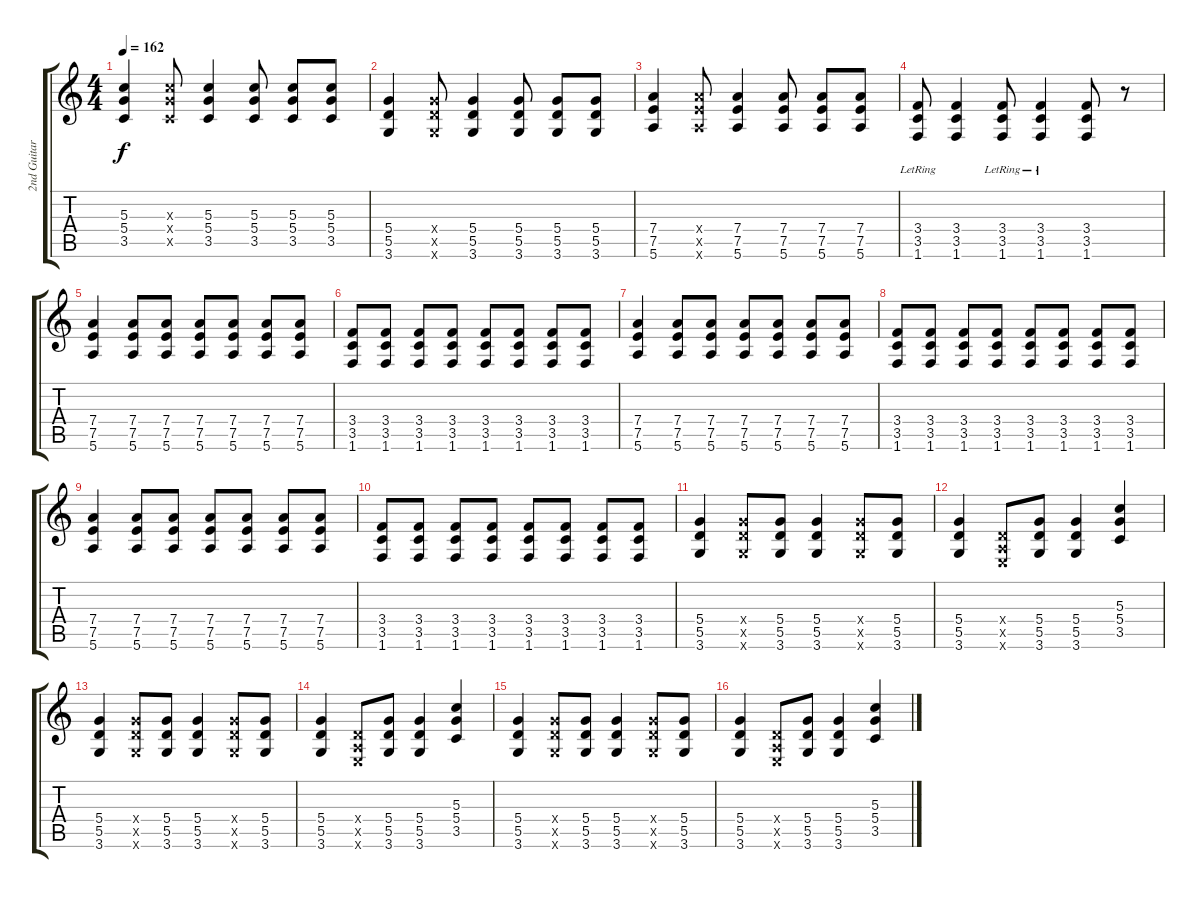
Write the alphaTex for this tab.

\track ("2nd Guitar" "2nd Guitar") {instrument distortionguitar}
\staff {score tabs}
\tuning (E4 B3 G3 D3 A2 E2) {hide}
\ts (4 4)
\tempo 162
\clef g2
\ks c
(5.3 5.4 3.5).4{dy f} (5.3{x} 5.4{x} 3.5{x}).8 (5.3 5.4 3.5).4 (5.3 5.4 3.5).8 (5.3 5.4 3.5).8 (5.3 5.4 3.5).8 |
(5.4 5.5 3.6).4 (5.4{x} 5.5{x} 3.6{x}).8 (5.4 5.5 3.6).4 (5.4 5.5 3.6).8 (5.4 5.5 3.6).8 (5.4 5.5 3.6).8 |
(7.4 7.5 5.6).4 (7.4{x} 7.5{x} 5.6{x}).8 (7.4 7.5 5.6).4 (7.4 7.5 5.6).8 (7.4 7.5 5.6).8 (7.4 7.5 5.6).8 |
(3.4 3.5 1.6{lr}).8 (3.4 3.5 1.6).4 (3.4{lr} 3.5 1.6).8 (3.4 3.5{lr} 1.6).4 (3.4 3.5 1.6).8 r.8 |
(7.4 7.5 5.6).4 (7.4 7.5 5.6).8 (7.4 7.5 5.6).8 (7.4 7.5 5.6).8 (7.4 7.5 5.6).8 (7.4 7.5 5.6).8 (7.4 7.5 5.6).8 |
(3.4 3.5 1.6).8 (3.4 3.5 1.6).8 (3.4 3.5 1.6).8 (3.4 3.5 1.6).8 (3.4 3.5 1.6).8 (3.4 3.5 1.6).8 (3.4 3.5 1.6).8 (3.4 3.5 1.6).8 |
(7.4 7.5 5.6).4 (7.4 7.5 5.6).8 (7.4 7.5 5.6).8 (7.4 7.5 5.6).8 (7.4 7.5 5.6).8 (7.4 7.5 5.6).8 (7.4 7.5 5.6).8 |
(3.4 3.5 1.6).8 (3.4 3.5 1.6).8 (3.4 3.5 1.6).8 (3.4 3.5 1.6).8 (3.4 3.5 1.6).8 (3.4 3.5 1.6).8 (3.4 3.5 1.6).8 (3.4 3.5 1.6).8 |
(7.4 7.5 5.6).4 (7.4 7.5 5.6).8 (7.4 7.5 5.6).8 (7.4 7.5 5.6).8 (7.4 7.5 5.6).8 (7.4 7.5 5.6).8 (7.4 7.5 5.6).8 |
(3.4 3.5 1.6).8 (3.4 3.5 1.6).8 (3.4 3.5 1.6).8 (3.4 3.5 1.6).8 (3.4 3.5 1.6).8 (3.4 3.5 1.6).8 (3.4 3.5 1.6).8 (3.4 3.5 1.6).8 |
(5.4 5.5 3.6).4 (5.4{x} 5.5{x} 3.6{x}).8 (5.4 5.5 3.6).8 (5.4 5.5 3.6).4 (5.4{x} 5.5{x} 3.6{x}).8 (5.4 5.5 3.6).8 |
(5.4 5.5 3.6).4 (0.4{x} 0.5{x} 0.6{x}).8 (5.4 5.5 3.6).8 (5.4 5.5 3.6).4 (5.3 5.4 3.5).4 |
(5.4 5.5 3.6).4 (5.4{x} 5.5{x} 3.6{x}).8 (5.4 5.5 3.6).8 (5.4 5.5 3.6).4 (5.4{x} 5.5{x} 3.6{x}).8 (5.4 5.5 3.6).8 |
(5.4 5.5 3.6).4 (0.4{x} 0.5{x} 0.6{x}).8 (5.4 5.5 3.6).8 (5.4 5.5 3.6).4 (5.3 5.4 3.5).4 |
(5.4 5.5 3.6).4 (5.4{x} 5.5{x} 3.6{x}).8 (5.4 5.5 3.6).8 (5.4 5.5 3.6).4 (5.4{x} 5.5{x} 3.6{x}).8 (5.4 5.5 3.6).8 |
(5.4 5.5 3.6).4 (0.4{x} 0.5{x} 0.6{x}).8 (5.4 5.5 3.6).8 (5.4 5.5 3.6).4 (5.3 5.4 3.5).4
